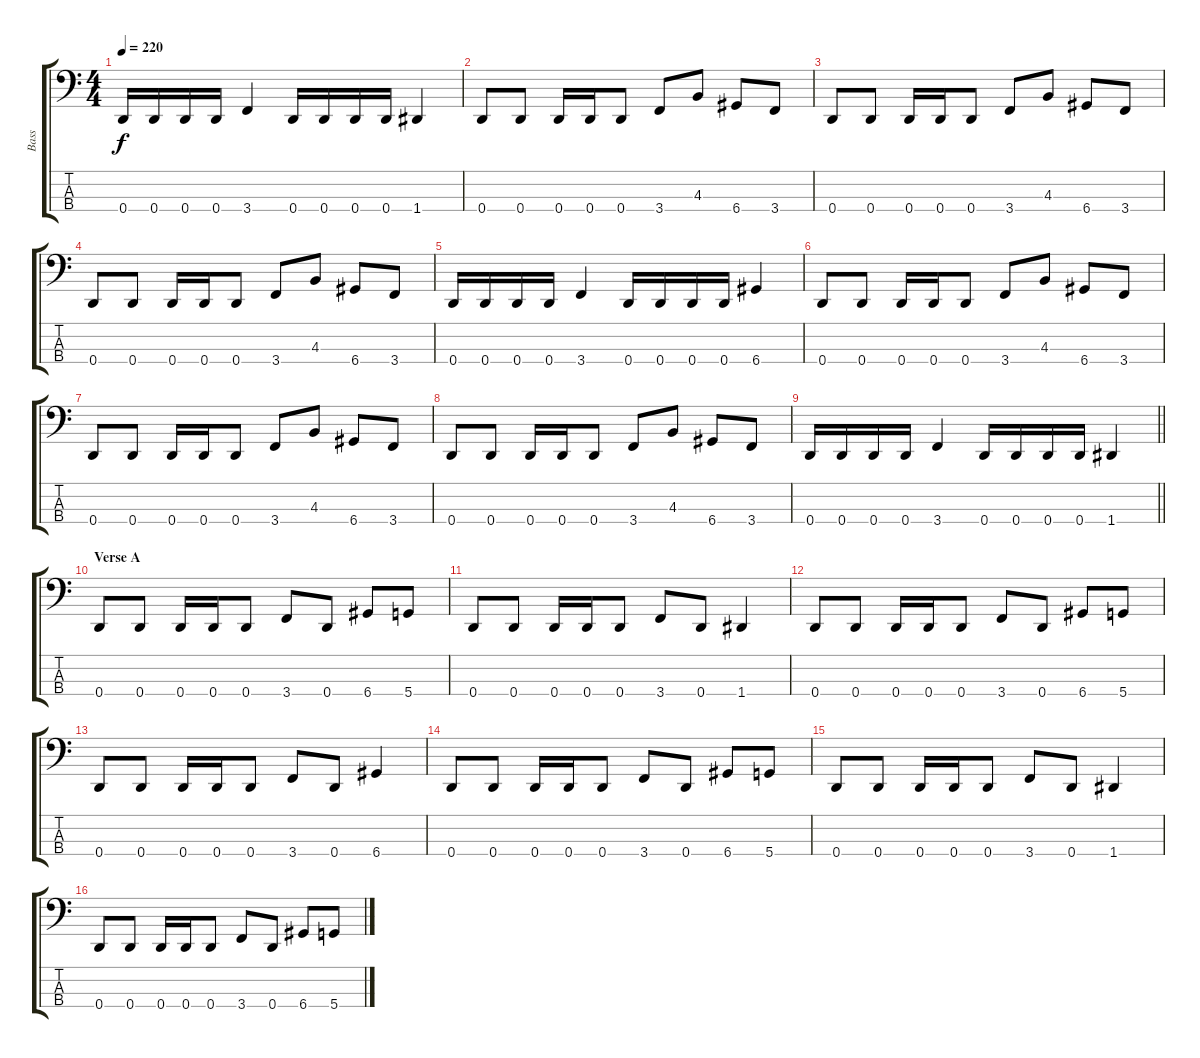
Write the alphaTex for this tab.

\track ("Bass" "Bass") {instrument electricbassfinger}
\staff {score tabs}
\tuning (F2 C2 G1 D1) {hide}
\ts (4 4)
\tempo 220
\clef f4
\ks c
0.4.16{dy f} 0.4.16 0.4.16 0.4.16 3.4.4 0.4.16 0.4.16 0.4.16 0.4.16 1.4.4 |
0.4.8 0.4.8 0.4.16 0.4.16 0.4.8 3.4.8 4.3.8 6.4.8 3.4.8 |
0.4.8 0.4.8 0.4.16 0.4.16 0.4.8 3.4.8 4.3.8 6.4.8 3.4.8 |
0.4.8 0.4.8 0.4.16 0.4.16 0.4.8 3.4.8 4.3.8 6.4.8 3.4.8 |
0.4.16 0.4.16 0.4.16 0.4.16 3.4.4 0.4.16 0.4.16 0.4.16 0.4.16 6.4.4 |
0.4.8 0.4.8 0.4.16 0.4.16 0.4.8 3.4.8 4.3.8 6.4.8 3.4.8 |
0.4.8 0.4.8 0.4.16 0.4.16 0.4.8 3.4.8 4.3.8 6.4.8 3.4.8 |
0.4.8 0.4.8 0.4.16 0.4.16 0.4.8 3.4.8 4.3.8 6.4.8 3.4.8 |
\barLineRight lightlight
0.4.16 0.4.16 0.4.16 0.4.16 3.4.4 0.4.16 0.4.16 0.4.16 0.4.16 1.4.4 |
\section ("" "Verse A")
0.4.8 0.4.8 0.4.16 0.4.16 0.4.8 3.4.8 0.4.8 6.4.8 5.4.8 |
0.4.8 0.4.8 0.4.16 0.4.16 0.4.8 3.4.8 0.4.8 1.4.4 |
0.4.8 0.4.8 0.4.16 0.4.16 0.4.8 3.4.8 0.4.8 6.4.8 5.4.8 |
0.4.8 0.4.8 0.4.16 0.4.16 0.4.8 3.4.8 0.4.8 6.4.4 |
0.4.8 0.4.8 0.4.16 0.4.16 0.4.8 3.4.8 0.4.8 6.4.8 5.4.8 |
0.4.8 0.4.8 0.4.16 0.4.16 0.4.8 3.4.8 0.4.8 1.4.4 |
0.4.8 0.4.8 0.4.16 0.4.16 0.4.8 3.4.8 0.4.8 6.4.8 5.4.8
